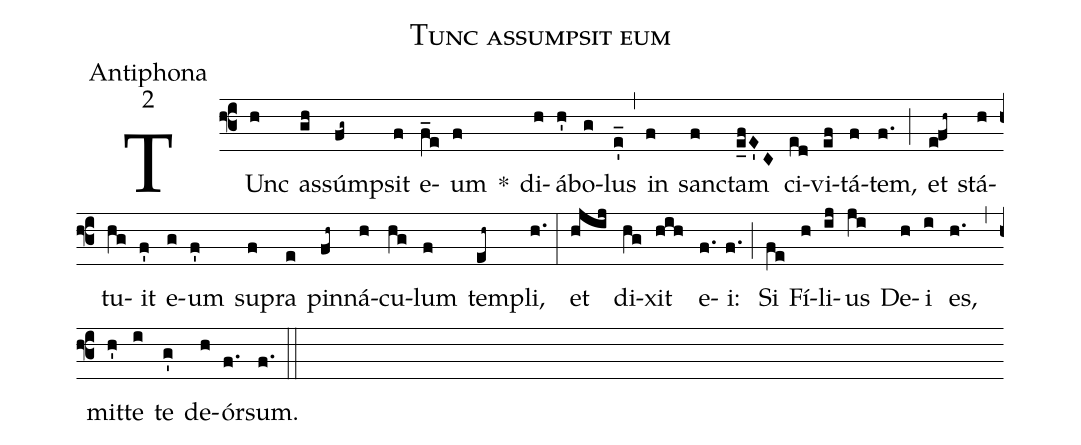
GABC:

name:Tunc assumpsit eum;
office-part:Antiphona;
mode:2;
%%
(f3) TUnc(h) as(gh)súm(fg~)psit(f) e(f_e)um(f) *() di(h)á(h')bo(g)lus(e'_) (,) in(f) san(f)ctam(e_fE'C) ci(ed)vi(ef)tá(f)tem,(f.) (;) et(e!fh~) stá(h)tu(hg)it(f') e(g)um(f') su(f)pra(e) pin(fh~)ná(h)cu(hg)lum(f) tem(eh~)pli,(h.) (:) et(hjij) di(hg)xit(hih) e(f.)i:(f.) (;) Si(fe) Fí(h)li(ij)us(ji) De(h)i(i) es,(h.) (,) mit(h')te(i) te(g') de(h)ór(f.)sum.(f.) (::)
